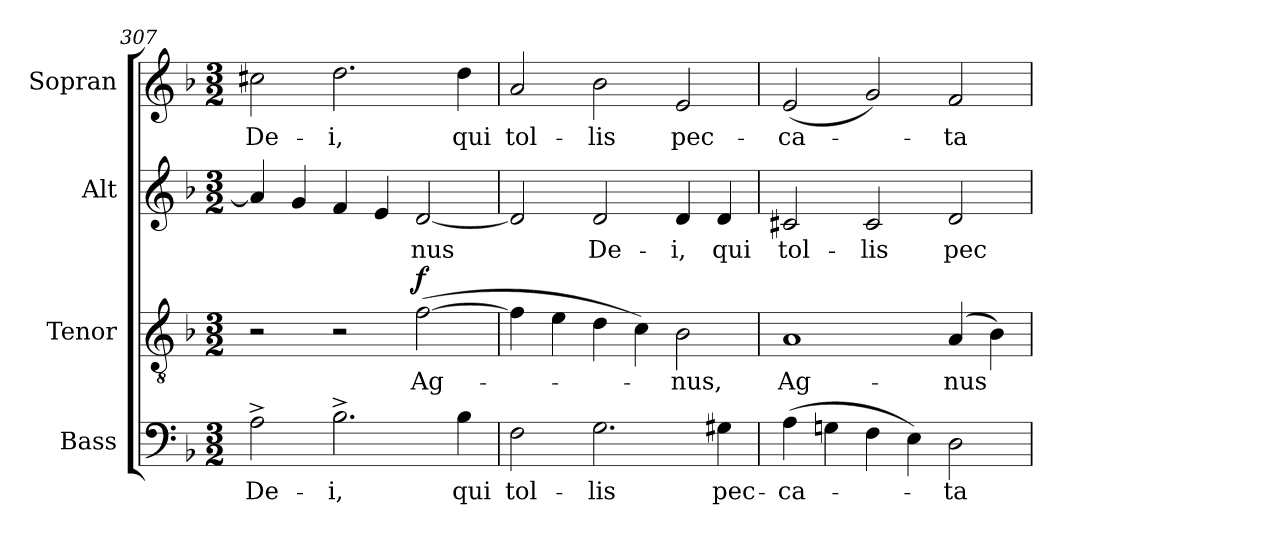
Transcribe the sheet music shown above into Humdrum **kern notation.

**kern	**text	**kern	**text	**dynam	**kern	**text	**kern	**text
*part4	*part4	*part3	*part3	*part3	*part2	*part2	*part1	*part1
*staff4	*staff4	*staff3	*staff3	*staff3	*staff2	*staff2	*staff1	*staff1
*I"Bass	*	*I"Tenor	*	*	*I"Alt	*	*I"Sopran	*
*I'B.	*	*I'T.	*	*	*I'A.	*	*I'S.	*
*clefF4	*	*clefGv2	*	*	*clefG2	*	*clefG2	*
*k[b-]	*	*k[b-]	*	*	*k[b-]	*	*k[b-]	*
*F:	*	*F:	*	*	*F:	*	*F:	*
*M3/2	*	*M3/2	*	*	*M3/2	*	*M3/2	*
=307	=307	=307	=307	=307	=307	=307	=307	=307
!	!LO:LY:b	!	!	!	!	!	!	!LO:LY:b
2A^>\	De-	2r	.	.	4a/]	.	2cc#X\	De-
.	.	.	.	.	4g/	.	.	.
!	!LO:LY:b	!	!	!	!	!	!	!LO:LY:b
2.B-^>\	-i,	2r	.	.	4f/	.	2.dd\	-i,
.	.	.	.	.	4e/	.	.	.
!	!	!	!LO:LY:b	!LO:DY:a	!	!LO:LY:b	!	!
.	.	(>[2f\	Ag-	f	[2d/	-nus	.	.
!	!LO:LY:b	!	!	!	!	!	!	!LO:LY:b
4B-\	qui	.	.	.	.	.	4dd\	qui
=308	=308	=308	=308	=308	=308	=308	=308	=308
!	!LO:LY:b	!	!	!	!	!	!	!LO:LY:b
2F\	tol-	4f\]	.	.	2d/]	.	2a/	tol-
.	.	4e\	.	.	.	.	.	.
!	!LO:LY:b	!	!	!	!	!LO:LY:b	!	!LO:LY:b
2.G\	-lis	4d\	.	.	2d/	De-	2b-\	-lis
.	.	4c\)	.	.	.	.	.	.
!	!	!	!LO:LY:b	!	!	!LO:LY:b	!	!LO:LY:b
.	.	2B-\	-nus,	.	4d/	-i,	2e/	pec-
!	!LO:LY:b	!	!	!	!	!LO:LY:b	!	!
4G#X\	pec-	.	.	.	4d/	qui	.	.
!!LO:LB:g=z
=309	=309	=309	=309	=309	=309	=309	=309	=309
!	!LO:LY:b	!	!LO:LY:b	!	!	!LO:LY:b	!	!LO:LY:b
(>4A\	-ca-	1A	Ag-	.	2c#X/	tol-	(<2e/	-ca-
4Gn\	.	.	.	.	.	.	.	.
!	!	!	!	!	!	!LO:LY:b	!	!
4F\	.	.	.	.	2c#/	-lis	2g/)	.
4E\)	.	.	.	.	.	.	.	.
!	!LO:LY:b	!	!LO:LY:b	!	!	!LO:LY:b	!	!LO:LY:b
2D\	-ta	(>4A/	-nus	.	2d/	pec-	2f/	-ta
.	.	4B-\)	.	.	.	.	.	.
=	=	=	=	=	=	=	=	=
*-	*-	*-	*-	*-	*-	*-	*-	*-
